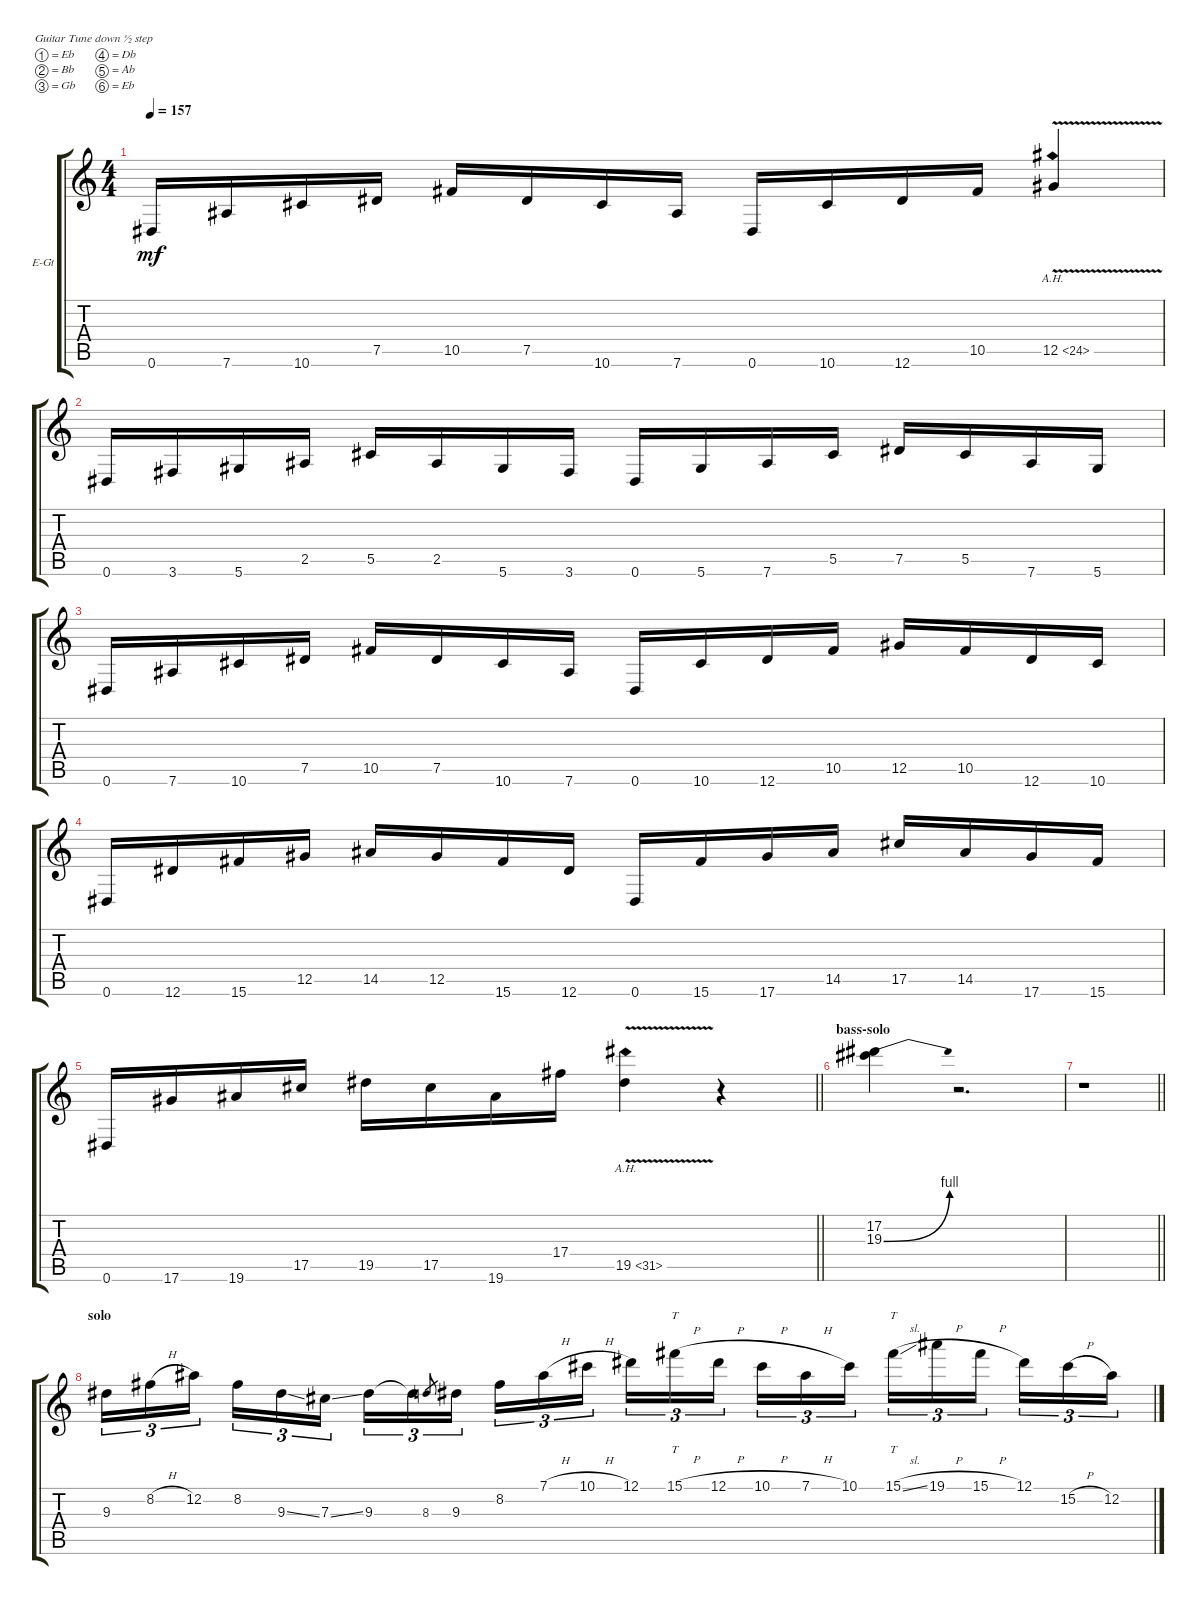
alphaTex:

\bracketExtendMode groupsimilarinstruments
\firstSystemTrackNameOrientation horizontal
\otherSystemsTrackNameOrientation horizontal
\track ("Electric Guitar" "E-Gt") {instrument distortionguitar}
\staff {score tabs}
\tuning (Eb4 Bb3 Gb3 Db3 Ab2 Eb2)
\ts (4 4)
\tempo 157
\clef g2
\ks c
0.6.16{dy mf} 7.6.16 10.6.16 7.5.16 10.5.16 7.5.16 10.6.16 7.6.16 0.6.16 10.6.16 12.6.16 10.5.16 12.5{ah 12 v}.4 |
0.6.16 3.6.16 5.6.16 2.5.16 5.5.16 2.5.16 5.6.16 3.6.16 0.6.16 5.6.16 7.6.16 5.5.16 7.5.16 5.5.16 7.6.16 5.6.16 |
0.6.16 7.6.16 10.6.16 7.5.16 10.5.16 7.5.16 10.6.16 7.6.16 0.6.16 10.6.16 12.6.16 10.5.16 12.5.16 10.5.16 12.6.16 10.6.16 |
0.6.16 12.6.16 15.6.16 12.5.16 14.5.16 12.5.16 15.6.16 12.6.16 0.6.16 15.6.16 17.6.16 14.5.16 17.5.16 14.5.16 17.6.16 15.6.16 |
\barLineRight lightlight
0.6.16 17.6.16 19.6.16 17.5.16 19.5.16 17.5.16 19.6.16 17.4.16 19.5{ah 12 v}.4 r.4 |
\section ("" "bass-solo")
(17.2 19.3{be (bend 0 0 60 4)}).4 r.2{d} |
\barLineRight lightlight
r.1 |
\section ("" "solo")
9.3.16{tu (3 2)} 8.2{h}.16{tu (3 2)} 12.2.16{tu (3 2)} 8.2.16{tu (3 2)} 9.3{ss}.16{tu (3 2)} 7.3{ss}.16{tu (3 2)} 9.3.16{tu (3 2)} 9.3{t}.16{tu (3 2)} 8.3.8{tu (3 2) gr} 9.3.16{tu (3 2)} 8.2.16{tu (3 2)} 7.1{h}.16{tu (3 2)} 10.1{h}.16{tu (3 2)} 12.1.16{tu (3 2)} 15.1{h}.16{tt tu (3 2)} 12.1{h}.16{tu (3 2)} 10.1{h}.16{tu (3 2)} 7.1{h}.16{tu (3 2)} 10.1.16{tu (3 2)} 15.1{sl}.16{tt tu (3 2)} 19.1{h}.16{tu (3 2)} 15.1{h}.16{tu (3 2)} 12.1.16{tu (3 2)} 15.2{h}.16{tu (3 2)} 12.2.16{tu (3 2)}
